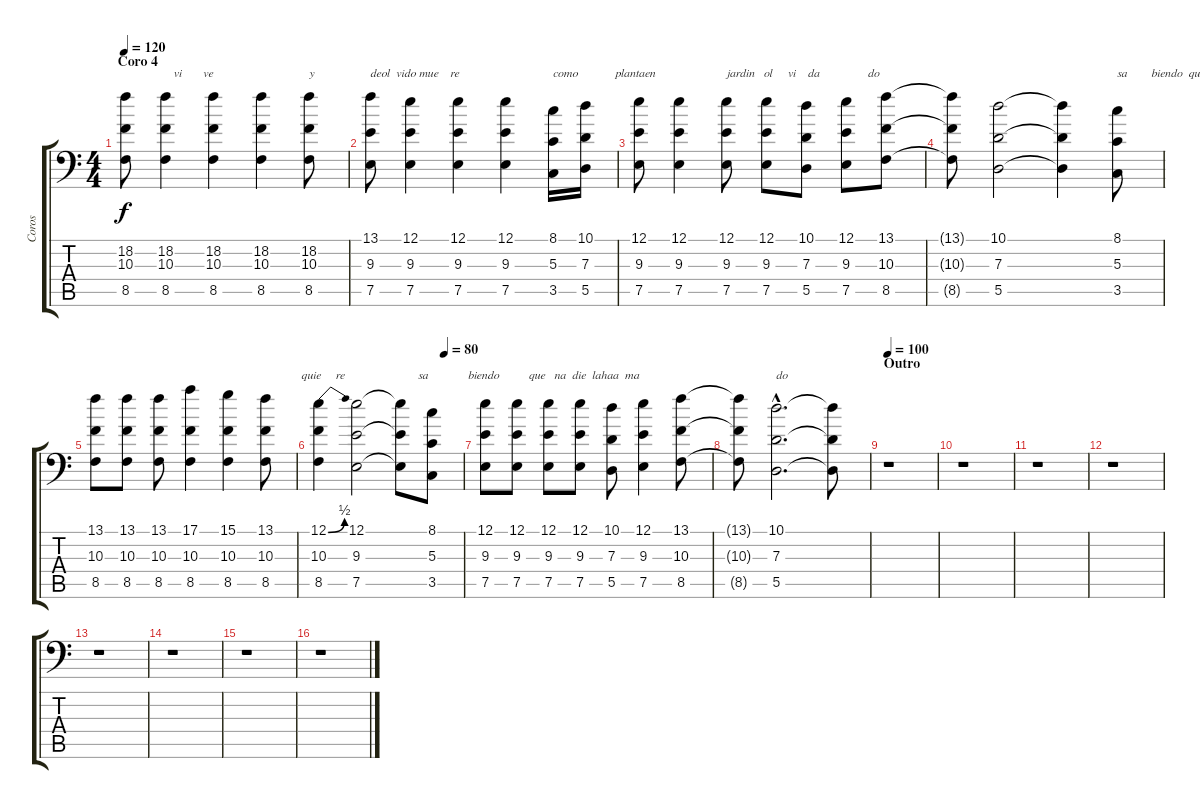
\track ("Coros" "Coros") {instrument choiraahs}
\staff {score tabs}
\tuning (E4 B3 G3 D3 A2 C1) {hide}
\ts (4 4)
\section ("" "Coro 4")
\tempo 120
\clef f4
\ks c
(18.2 10.3 8.5).8{txt "                vi       ve" dy f} (18.2 10.3 8.5).4 (18.2 10.3 8.5).4 (18.2 10.3 8.5).4{txt "     "} (18.2 10.3 8.5).8{txt "y"} |
(13.1 9.3 7.5).8{txt "deol  vido mue    re"} (12.1 9.3 7.5).4 (12.1 9.3 7.5).4 (12.1 9.3 7.5).4 (8.1 5.3 3.5).16{txt "como"} (10.1 7.3 5.5).16{txt "          plantaen"} |
(12.1 9.3 7.5).8 (12.1 9.3 7.5).4 (12.1 9.3 7.5).8{txt "jardin   ol     vi    da                do"} (12.1 9.3 7.5).8 (10.1 7.3 5.5).8 (12.1 9.3 7.5).8 (13.1 10.3 8.5).8 |
(13.1{t} 10.3{t} 8.5{t}).8 (10.1 7.3 5.5).2 (10.1{t} 7.3{t} 5.5{t}).4 (8.1 5.3 3.5).8{txt "sa        biendo  que  na     die      la   "} |
(13.1 10.3 8.5).8 (13.1 10.3 8.5).8 (13.1 10.3 8.5).8 (17.1 10.3 8.5).4 (15.1 10.3 8.5).4 (13.1 10.3 8.5).8{txt "            quie     re"} |
\tempo (80 0.875)
(12.1{be (bend 0 0 60 2)} 10.3 8.5).4 (12.1 9.3 7.5).2 (12.1{t} 9.3{t} 7.5{t}).8{txt "      sa"} (8.1 5.3 3.5).8{txt "            biendo"} |
(12.1 9.3 7.5).8 (12.1 9.3 7.5).8{txt "    que   na  die  lahaa  ma"} (12.1 9.3 7.5).8 (12.1 9.3 7.5).8 (10.1 7.3 5.5).8 (12.1 9.3 7.5).4 (13.1 10.3 8.5).8 |
(13.1{t} 10.3{t} 8.5{t}).8 (10.1{hac} 7.3{hac} 5.5{hac}).2{d txt "do"} (10.1{t} 7.3{t} 5.5{t}).8 |
\section ("" "Outro")
\tempo 100
r.1 |
r.1 |
r.1 |
r.1 |
r.1 |
r.1 |
r.1 |
r.1
